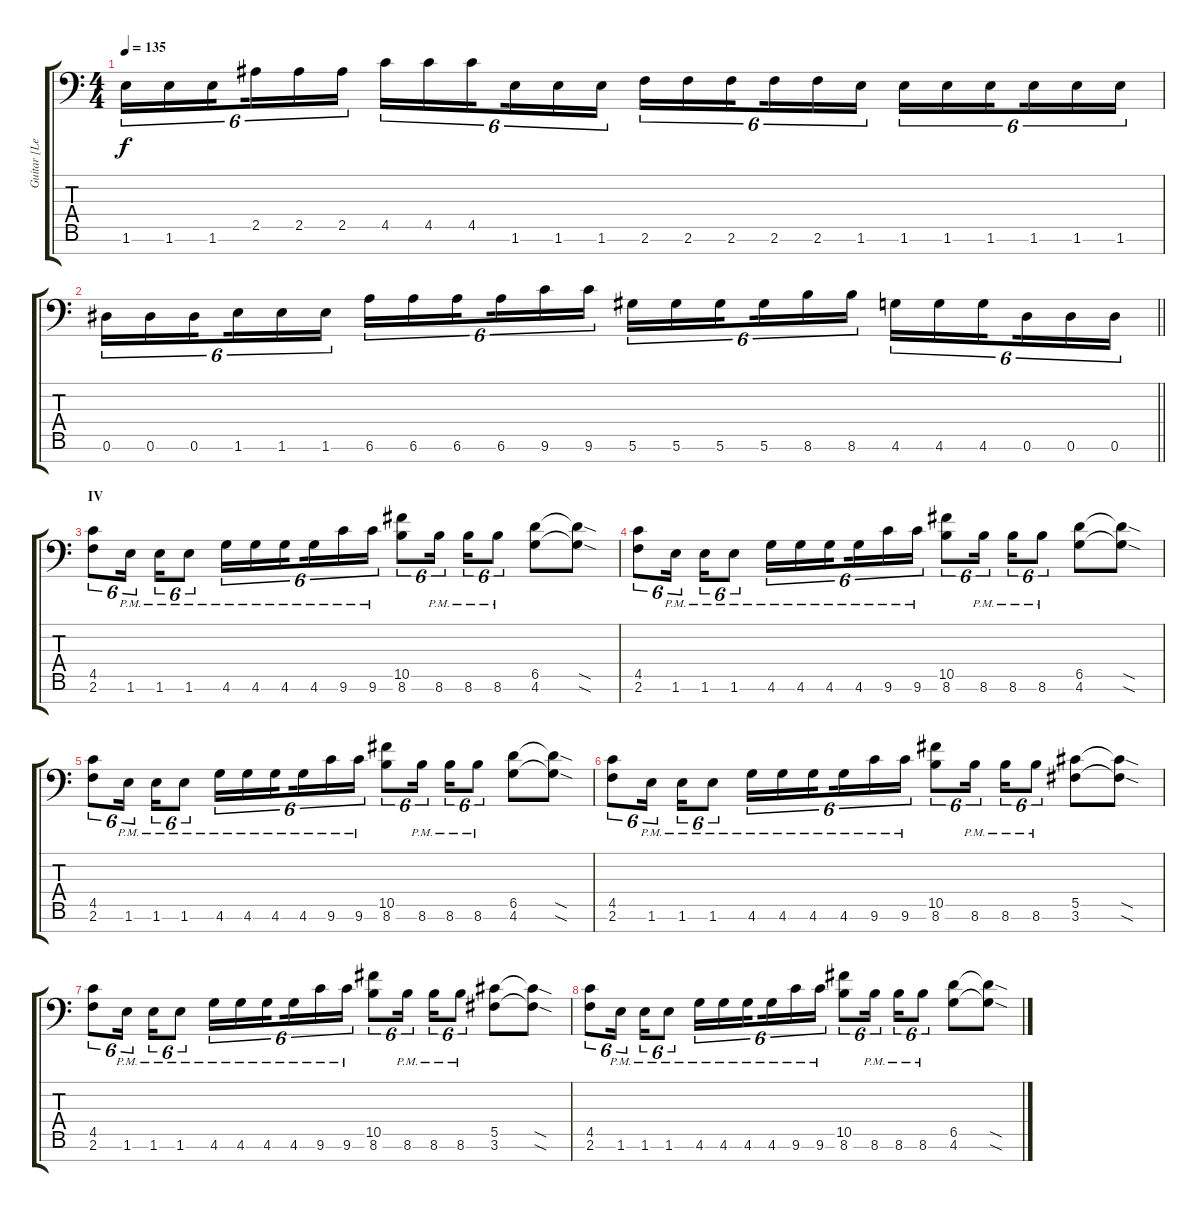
\track ("Guitar [Left]" "Guitar [Le") {instrument distortionguitar}
\staff {score tabs}
\tuning (Eb4 Bb3 Gb3 Db3 Ab2 Eb2 Bb1) {hide}
\ts (4 4)
\tempo 135
\clef f4
\ks c
1.6.16{tu (6 4) dy f} 1.6.16{tu (6 4)} 1.6.16{tu (6 4) beam splitsecondary} 2.5.16{tu (6 4)} 2.5.16{tu (6 4)} 2.5.16{tu (6 4)} 4.5.16{tu (6 4)} 4.5.16{tu (6 4)} 4.5.16{tu (6 4) beam splitsecondary} 1.6.16{tu (6 4)} 1.6.16{tu (6 4)} 1.6.16{tu (6 4)} 2.6.16{tu (6 4)} 2.6.16{tu (6 4)} 2.6.16{tu (6 4) beam splitsecondary} 2.6.16{tu (6 4)} 2.6.16{tu (6 4)} 1.6.16{tu (6 4)} 1.6.16{tu (6 4)} 1.6.16{tu (6 4)} 1.6.16{tu (6 4) beam splitsecondary} 1.6.16{tu (6 4)} 1.6.16{tu (6 4)} 1.6.16{tu (6 4)} |
\barLineRight lightlight
0.6.16{tu (6 4)} 0.6.16{tu (6 4)} 0.6.16{tu (6 4) beam splitsecondary} 1.6.16{tu (6 4)} 1.6.16{tu (6 4)} 1.6.16{tu (6 4)} 6.6.16{tu (6 4)} 6.6.16{tu (6 4)} 6.6.16{tu (6 4) beam splitsecondary} 6.6.16{tu (6 4)} 9.6.16{tu (6 4)} 9.6.16{tu (6 4)} 5.6.16{tu (6 4)} 5.6.16{tu (6 4)} 5.6.16{tu (6 4) beam splitsecondary} 5.6.16{tu (6 4)} 8.6.16{tu (6 4)} 8.6.16{tu (6 4)} 4.6.16{tu (6 4)} 4.6.16{tu (6 4)} 4.6.16{tu (6 4) beam splitsecondary} 0.6.16{tu (6 4)} 0.6.16{tu (6 4)} 0.6.16{tu (6 4)} |
\section ("" "IV")
(4.5 2.6).8{tu (6 4)} 1.6{pm}.16{tu (6 4) beam splitsecondary} 1.6{pm}.16{tu (6 4)} 1.6{pm}.8{tu (6 4)} 4.6{pm}.16{tu (6 4)} 4.6{pm}.16{tu (6 4)} 4.6{pm}.16{tu (6 4) beam splitsecondary} 4.6{pm}.16{tu (6 4)} 9.6{pm}.16{tu (6 4)} 9.6{pm}.16{tu (6 4)} (10.5 8.6).8{tu (6 4)} 8.6{pm}.16{tu (6 4) beam splitsecondary} 8.6{pm}.16{tu (6 4)} 8.6{pm}.8{tu (6 4)} (6.5 4.6).8 (6.5{sod t} 4.6{sod t}).8 |
(4.5 2.6).8{tu (6 4)} 1.6{pm}.16{tu (6 4) beam splitsecondary} 1.6{pm}.16{tu (6 4)} 1.6{pm}.8{tu (6 4)} 4.6{pm}.16{tu (6 4)} 4.6{pm}.16{tu (6 4)} 4.6{pm}.16{tu (6 4) beam splitsecondary} 4.6{pm}.16{tu (6 4)} 9.6{pm}.16{tu (6 4)} 9.6{pm}.16{tu (6 4)} (10.5 8.6).8{tu (6 4)} 8.6{pm}.16{tu (6 4) beam splitsecondary} 8.6{pm}.16{tu (6 4)} 8.6{pm}.8{tu (6 4)} (6.5 4.6).8 (6.5{sod t} 4.6{sod t}).8 |
(4.5 2.6).8{tu (6 4)} 1.6{pm}.16{tu (6 4) beam splitsecondary} 1.6{pm}.16{tu (6 4)} 1.6{pm}.8{tu (6 4)} 4.6{pm}.16{tu (6 4)} 4.6{pm}.16{tu (6 4)} 4.6{pm}.16{tu (6 4) beam splitsecondary} 4.6{pm}.16{tu (6 4)} 9.6{pm}.16{tu (6 4)} 9.6{pm}.16{tu (6 4)} (10.5 8.6).8{tu (6 4)} 8.6{pm}.16{tu (6 4) beam splitsecondary} 8.6{pm}.16{tu (6 4)} 8.6{pm}.8{tu (6 4)} (6.5 4.6).8 (6.5{sod t} 4.6{sod t}).8 |
(4.5 2.6).8{tu (6 4)} 1.6{pm}.16{tu (6 4) beam splitsecondary} 1.6{pm}.16{tu (6 4)} 1.6{pm}.8{tu (6 4)} 4.6{pm}.16{tu (6 4)} 4.6{pm}.16{tu (6 4)} 4.6{pm}.16{tu (6 4) beam splitsecondary} 4.6{pm}.16{tu (6 4)} 9.6{pm}.16{tu (6 4)} 9.6{pm}.16{tu (6 4)} (10.5 8.6).8{tu (6 4)} 8.6{pm}.16{tu (6 4) beam splitsecondary} 8.6{pm}.16{tu (6 4)} 8.6{pm}.8{tu (6 4)} (5.5 3.6).8 (5.5{sod t} 3.6{sod t}).8 |
(4.5 2.6).8{tu (6 4)} 1.6{pm}.16{tu (6 4) beam splitsecondary} 1.6{pm}.16{tu (6 4)} 1.6{pm}.8{tu (6 4)} 4.6{pm}.16{tu (6 4)} 4.6{pm}.16{tu (6 4)} 4.6{pm}.16{tu (6 4) beam splitsecondary} 4.6{pm}.16{tu (6 4)} 9.6{pm}.16{tu (6 4)} 9.6{pm}.16{tu (6 4)} (10.5 8.6).8{tu (6 4)} 8.6{pm}.16{tu (6 4) beam splitsecondary} 8.6{pm}.16{tu (6 4)} 8.6{pm}.8{tu (6 4)} (5.5 3.6).8 (5.5{sod t} 3.6{sod t}).8 |
(4.5 2.6).8{tu (6 4)} 1.6{pm}.16{tu (6 4) beam splitsecondary} 1.6{pm}.16{tu (6 4)} 1.6{pm}.8{tu (6 4)} 4.6{pm}.16{tu (6 4)} 4.6{pm}.16{tu (6 4)} 4.6{pm}.16{tu (6 4) beam splitsecondary} 4.6{pm}.16{tu (6 4)} 9.6{pm}.16{tu (6 4)} 9.6{pm}.16{tu (6 4)} (10.5 8.6).8{tu (6 4)} 8.6{pm}.16{tu (6 4) beam splitsecondary} 8.6{pm}.16{tu (6 4)} 8.6{pm}.8{tu (6 4)} (6.5 4.6).8 (6.5{sod t} 4.6{sod t}).8
